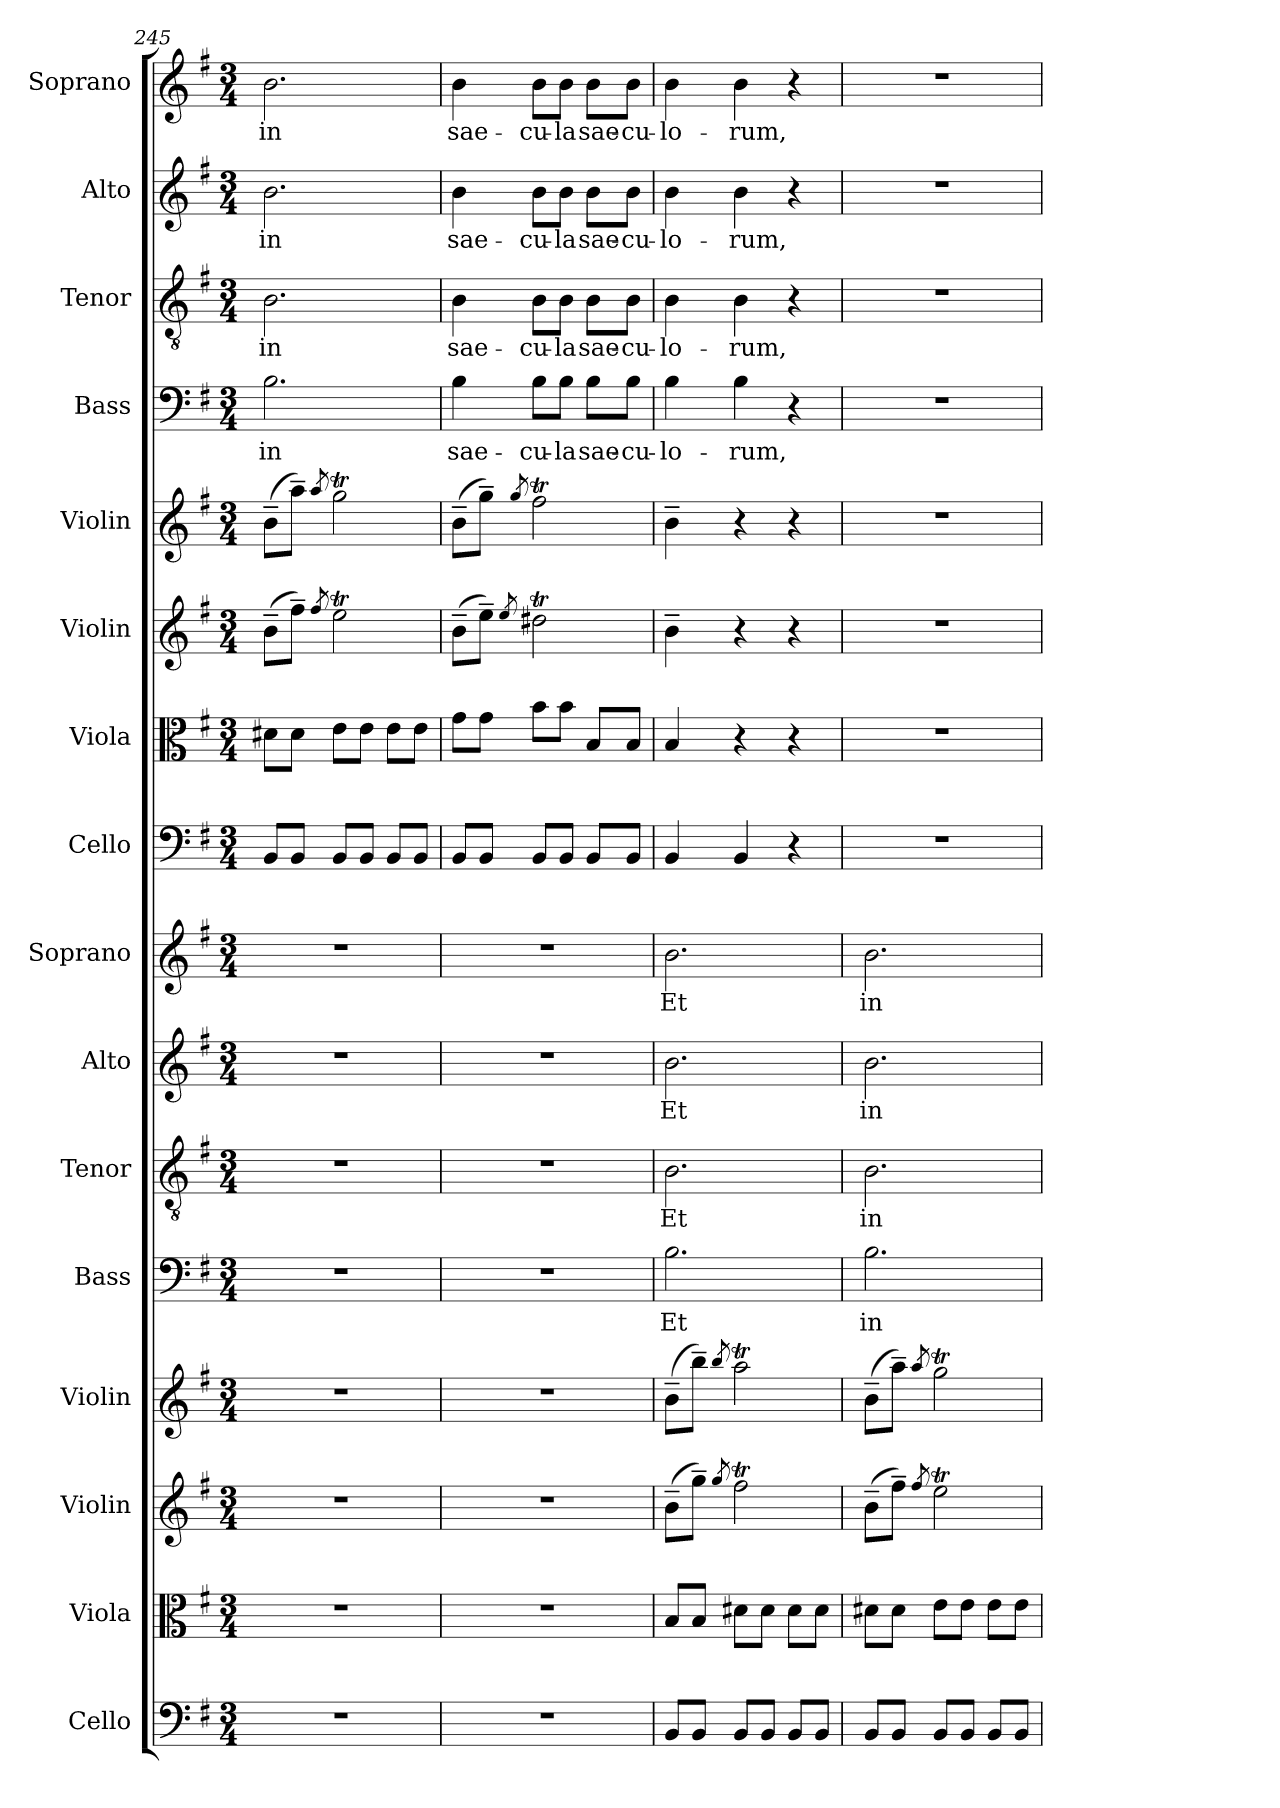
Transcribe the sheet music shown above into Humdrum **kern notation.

**kern	**kern	**kern	**kern	**kern	**text	**kern	**text	**kern	**text	**kern	**text	**kern	**kern	**kern	**kern	**kern	**text	**kern	**text	**kern	**text	**kern	**text
*part16	*part15	*part14	*part13	*part12	*part12	*part11	*part11	*part10	*part10	*part9	*part9	*part8	*part7	*part6	*part5	*part4	*part4	*part3	*part3	*part2	*part2	*part1	*part1
*staff16	*staff15	*staff14	*staff13	*staff12	*staff12	*staff11	*staff11	*staff10	*staff10	*staff9	*staff9	*staff8	*staff7	*staff6	*staff5	*staff4	*staff4	*staff3	*staff3	*staff2	*staff2	*staff1	*staff1
*I"Cello	*I"Viola	*I"Violin	*I"Violin	*I"Bass	*	*I"Tenor	*	*I"Alto	*	*I"Soprano	*	*I"Cello	*I"Viola	*I"Violin	*I"Violin	*I"Bass	*	*I"Tenor	*	*I"Alto	*	*I"Soprano	*
*	*I'Vla.	*I'Vln.	*I'Vln.	*I'B	*	*I'T	*	*I'A	*	*I'S	*	*	*I'Vla.	*I'Vln.	*I'Vln.	*I'B	*	*I'T	*	*I'A	*	*I'S	*
*clefF4	*clefC3	*clefG2	*clefG2	*clefF4	*	*clefGv2	*	*clefG2	*	*clefG2	*	*clefF4	*clefC3	*clefG2	*clefG2	*clefF4	*	*clefGv2	*	*clefG2	*	*clefG2	*
*k[f#]	*k[f#]	*k[f#]	*k[f#]	*k[f#]	*	*k[f#]	*	*k[f#]	*	*k[f#]	*	*k[f#]	*k[f#]	*k[f#]	*k[f#]	*k[f#]	*	*k[f#]	*	*k[f#]	*	*k[f#]	*
*e:	*e:	*e:	*e:	*e:	*	*e:	*	*e:	*	*e:	*	*e:	*e:	*e:	*e:	*e:	*	*e:	*	*e:	*	*e:	*
*M3/4	*M3/4	*M3/4	*M3/4	*M3/4	*	*M3/4	*	*M3/4	*	*M3/4	*	*M3/4	*M3/4	*M3/4	*M3/4	*M3/4	*	*M3/4	*	*M3/4	*	*M3/4	*
=245	=245	=245	=245	=245	=245	=245	=245	=245	=245	=245	=245	=245	=245	=245	=245	=245	=245	=245	=245	=245	=245	=245	=245
!	!	!	!	!	!	!	!	!	!	!	!	!	!	!	!	!	!LO:LY:b	!	!	!	!	!	!
!	!	!	!	!	!	!	!	!	!	!	!	!	!	!	!	!	!	!	!LO:LY:b	!	!	!	!
!	!	!	!	!	!	!	!	!	!	!	!	!	!	!	!	!	!	!	!	!	!LO:LY:b	!	!
!	!	!	!	!	!	!	!	!	!	!	!	!	!	!	!	!	!	!	!	!	!	!	!LO:LY:b
2.r	2.r	2.r	2.r	2.r	.	2.r	.	2.r	.	2.r	.	8BB/L	8d#X\L	(>8b~>\L	(>8b~>\L	2.B\	in	2.B\	in	2.b\	in	2.b\	in
.	.	.	.	.	.	.	.	.	.	.	.	8BB/J	8d#\J	8ff#~>\J)	8aa~>\J)	.	.	.	.	.	.	.	.
.	.	.	.	.	.	.	.	.	.	.	.	.	.	8qff#/	8qaa/	.	.	.	.	.	.	.	.
.	.	.	.	.	.	.	.	.	.	.	.	8BB/L	8e\L	2eeT\	2ggT\	.	.	.	.	.	.	.	.
.	.	.	.	.	.	.	.	.	.	.	.	8BB/J	8e\J	.	.	.	.	.	.	.	.	.	.
.	.	.	.	.	.	.	.	.	.	.	.	8BB/L	8e\L	.	.	.	.	.	.	.	.	.	.
.	.	.	.	.	.	.	.	.	.	.	.	8BB/J	8e\J	.	.	.	.	.	.	.	.	.	.
=246	=246	=246	=246	=246	=246	=246	=246	=246	=246	=246	=246	=246	=246	=246	=246	=246	=246	=246	=246	=246	=246	=246	=246
!	!	!	!	!	!	!	!	!	!	!	!	!	!	!	!	!	!LO:LY:b	!	!	!	!	!	!
!	!	!	!	!	!	!	!	!	!	!	!	!	!	!	!	!	!	!	!LO:LY:b	!	!	!	!
!	!	!	!	!	!	!	!	!	!	!	!	!	!	!	!	!	!	!	!	!	!LO:LY:b	!	!
!	!	!	!	!	!	!	!	!	!	!	!	!	!	!	!	!	!	!	!	!	!	!	!LO:LY:b
2.r	2.r	2.r	2.r	2.r	.	2.r	.	2.r	.	2.r	.	8BB/L	8g\L	(>8b~>\L	(>8b~>\L	4B\	sae-	4B\	sae-	4b\	sae-	4b\	sae-
.	.	.	.	.	.	.	.	.	.	.	.	8BB/J	8g\J	8ee~>\J)	8gg~>\J)	.	.	.	.	.	.	.	.
.	.	.	.	.	.	.	.	.	.	.	.	.	.	8qee/	8qgg/	.	.	.	.	.	.	.	.
!	!	!	!	!	!	!	!	!	!	!	!	!	!	!	!	!	!LO:LY:b	!	!	!	!	!	!
!	!	!	!	!	!	!	!	!	!	!	!	!	!	!	!	!	!	!	!LO:LY:b	!	!	!	!
!	!	!	!	!	!	!	!	!	!	!	!	!	!	!	!	!	!	!	!	!	!LO:LY:b	!	!
!	!	!	!	!	!	!	!	!	!	!	!	!	!	!	!	!	!	!	!	!	!	!	!LO:LY:b
.	.	.	.	.	.	.	.	.	.	.	.	8BB/L	8b\L	2dd#Xt\	2ff#t\	8B\L	-cu-	8B\L	-cu-	8b\L	-cu-	8b\L	-cu-
!	!	!	!	!	!	!	!	!	!	!	!	!	!	!	!	!	!LO:LY:b	!	!	!	!	!	!
!	!	!	!	!	!	!	!	!	!	!	!	!	!	!	!	!	!	!	!LO:LY:b	!	!	!	!
!	!	!	!	!	!	!	!	!	!	!	!	!	!	!	!	!	!	!	!	!	!LO:LY:b	!	!
!	!	!	!	!	!	!	!	!	!	!	!	!	!	!	!	!	!	!	!	!	!	!	!LO:LY:b
.	.	.	.	.	.	.	.	.	.	.	.	8BB/J	8b\J	.	.	8B\J	-la	8B\J	-la	8b\J	-la	8b\J	-la
!	!	!	!	!	!	!	!	!	!	!	!	!	!	!	!	!	!LO:LY:b	!	!	!	!	!	!
!	!	!	!	!	!	!	!	!	!	!	!	!	!	!	!	!	!	!	!LO:LY:b	!	!	!	!
!	!	!	!	!	!	!	!	!	!	!	!	!	!	!	!	!	!	!	!	!	!LO:LY:b	!	!
!	!	!	!	!	!	!	!	!	!	!	!	!	!	!	!	!	!	!	!	!	!	!	!LO:LY:b
.	.	.	.	.	.	.	.	.	.	.	.	8BB/L	8B/L	.	.	8B\L	sae-	8B\L	sae-	8b\L	sae-	8b\L	sae-
!	!	!	!	!	!	!	!	!	!	!	!	!	!	!	!	!	!LO:LY:b	!	!	!	!	!	!
!	!	!	!	!	!	!	!	!	!	!	!	!	!	!	!	!	!	!	!LO:LY:b	!	!	!	!
!	!	!	!	!	!	!	!	!	!	!	!	!	!	!	!	!	!	!	!	!	!LO:LY:b	!	!
!	!	!	!	!	!	!	!	!	!	!	!	!	!	!	!	!	!	!	!	!	!	!	!LO:LY:b
.	.	.	.	.	.	.	.	.	.	.	.	8BB/J	8B/J	.	.	8B\J	-cu-	8B\J	-cu-	8b\J	-cu-	8b\J	-cu-
=247	=247	=247	=247	=247	=247	=247	=247	=247	=247	=247	=247	=247	=247	=247	=247	=247	=247	=247	=247	=247	=247	=247	=247
!	!	!	!	!	!LO:LY:b	!	!	!	!	!	!	!	!	!	!	!	!	!	!	!	!	!	!
!	!	!	!	!	!	!	!LO:LY:b	!	!	!	!	!	!	!	!	!	!	!	!	!	!	!	!
!	!	!	!	!	!	!	!	!	!LO:LY:b	!	!	!	!	!	!	!	!	!	!	!	!	!	!
!	!	!	!	!	!	!	!	!	!	!	!LO:LY:b	!	!	!	!	!	!	!	!	!	!	!	!
!	!	!	!	!	!	!	!	!	!	!	!	!	!	!	!	!	!LO:LY:b	!	!	!	!	!	!
!	!	!	!	!	!	!	!	!	!	!	!	!	!	!	!	!	!	!	!LO:LY:b	!	!	!	!
!	!	!	!	!	!	!	!	!	!	!	!	!	!	!	!	!	!	!	!	!	!LO:LY:b	!	!
!	!	!	!	!	!	!	!	!	!	!	!	!	!	!	!	!	!	!	!	!	!	!	!LO:LY:b
8BB/L	8B/L	(>8b~>\L	(>8b~>\L	2.B\	Et	2.B\	Et	2.b\	Et	2.b\	Et	4BB/	4B/	4b~>\	4b~>\	4B\	-lo-	4B\	-lo-	4b\	-lo-	4b\	-lo-
8BB/J	8B/J	8gg~>\J)	8bb~>\J)	.	.	.	.	.	.	.	.	.	.	.	.	.	.	.	.	.	.	.	.
.	.	8qgg/	8qbb/	.	.	.	.	.	.	.	.	.	.	.	.	.	.	.	.	.	.	.	.
!	!	!	!	!	!	!	!	!	!	!	!	!	!	!	!	!	!LO:LY:b	!	!	!	!	!	!
!	!	!	!	!	!	!	!	!	!	!	!	!	!	!	!	!	!	!	!LO:LY:b	!	!	!	!
!	!	!	!	!	!	!	!	!	!	!	!	!	!	!	!	!	!	!	!	!	!LO:LY:b	!	!
!	!	!	!	!	!	!	!	!	!	!	!	!	!	!	!	!	!	!	!	!	!	!	!LO:LY:b
8BB/L	8d#X\L	2ff#t\	2aaT\	.	.	.	.	.	.	.	.	4BB/	4r	4r	4r	4B\	-rum,	4B\	-rum,	4b\	-rum,	4b\	-rum,
8BB/J	8d#\J	.	.	.	.	.	.	.	.	.	.	.	.	.	.	.	.	.	.	.	.	.	.
8BB/L	8d#\L	.	.	.	.	.	.	.	.	.	.	4r	4r	4r	4r	4r	.	4r	.	4r	.	4r	.
8BB/J	8d#\J	.	.	.	.	.	.	.	.	.	.	.	.	.	.	.	.	.	.	.	.	.	.
=248	=248	=248	=248	=248	=248	=248	=248	=248	=248	=248	=248	=248	=248	=248	=248	=248	=248	=248	=248	=248	=248	=248	=248
!	!	!	!	!	!LO:LY:b	!	!	!	!	!	!	!	!	!	!	!	!	!	!	!	!	!	!
!	!	!	!	!	!	!	!LO:LY:b	!	!	!	!	!	!	!	!	!	!	!	!	!	!	!	!
!	!	!	!	!	!	!	!	!	!LO:LY:b	!	!	!	!	!	!	!	!	!	!	!	!	!	!
!	!	!	!	!	!	!	!	!	!	!	!LO:LY:b	!	!	!	!	!	!	!	!	!	!	!	!
8BB/L	8d#X\L	(>8b~>\L	(>8b~>\L	2.B\	in	2.B\	in	2.b\	in	2.b\	in	2.r	2.r	2.r	2.r	2.r	.	2.r	.	2.r	.	2.r	.
8BB/J	8d#\J	8ff#~>\J)	8aa~>\J)	.	.	.	.	.	.	.	.	.	.	.	.	.	.	.	.	.	.	.	.
.	.	8qff#/	8qaa/	.	.	.	.	.	.	.	.	.	.	.	.	.	.	.	.	.	.	.	.
8BB/L	8e\L	2eeT\	2ggT\	.	.	.	.	.	.	.	.	.	.	.	.	.	.	.	.	.	.	.	.
8BB/J	8e\J	.	.	.	.	.	.	.	.	.	.	.	.	.	.	.	.	.	.	.	.	.	.
8BB/L	8e\L	.	.	.	.	.	.	.	.	.	.	.	.	.	.	.	.	.	.	.	.	.	.
8BB/J	8e\J	.	.	.	.	.	.	.	.	.	.	.	.	.	.	.	.	.	.	.	.	.	.
=	=	=	=	=	=	=	=	=	=	=	=	=	=	=	=	=	=	=	=	=	=	=	=
*-	*-	*-	*-	*-	*-	*-	*-	*-	*-	*-	*-	*-	*-	*-	*-	*-	*-	*-	*-	*-	*-	*-	*-
